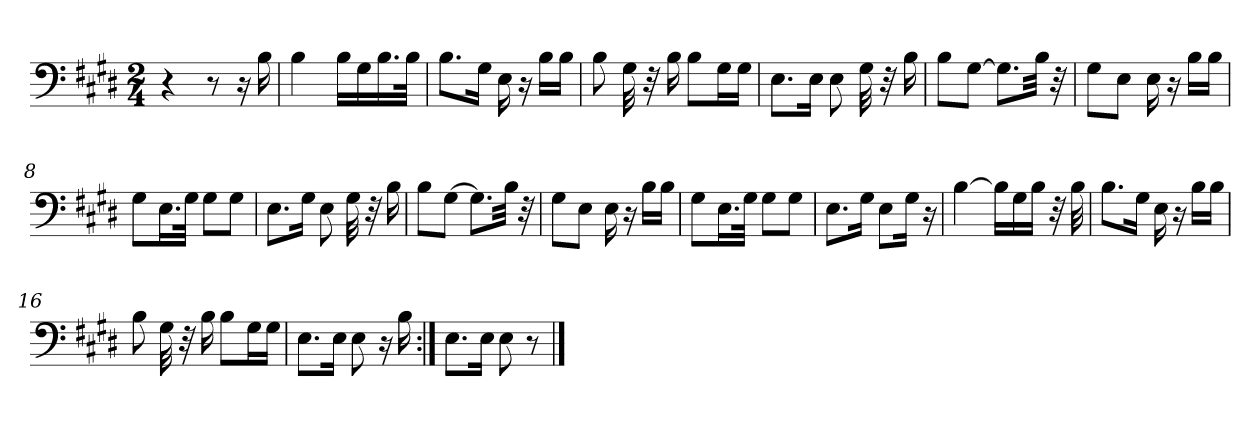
**kern
*part1
*staff1
*clefF4
*k[f#c#g#d#]
*M2/4
=1
4r
8r
16r
16B\
=2
4B\
16B\LL
16G#\
16.B\
32B\JJk
=3
8.B\L
16G#\Jk
16E\
16r
16B\LL
16B\JJ
=4
8B\
32G#\
32r
16B\
8B\L
16G#\L
16G#\JJ
=5
8.E\L
16E\Jk
8E\
32G#\
32r
16B\
=
8B\L
[8G#\J
8.G#\L]
32B\Jkk
32r
=7
8G#\L
8E\J
16E\
16r
16B\LL
16B\JJ
=8
8G#\L
16.E\L
32G#\JJk
8G#\L
8G#\J
=9
8.E\L
16G#\Jk
8E\
32G#\
32r
16B\
=10
8B\L
[8G#\J
8.G#\L]
32B\Jkk
32r
=11
8G#\L
8E\J
16E\
16r
16B\LL
16B\JJ
=12
8G#\L
16.E\L
32G#\JJk
8G#\L
8G#\J
=13
8.E\L
16G#\Jk
8E\L
16G#\Jk
16r
=14
[4B\
16B\LL]
16G#\
16B\JJ
32r
32B\
=15
8.B\L
16G#\Jk
16E\
16r
16B\LL
16B\JJ
=16
8B\
32G#\
32r
16B\
8B\L
16G#\L
16G#\JJ
=17
8.E\L
16E\Jk
8E\
16r
16B\
=18:|!
8.E\L
16E\Jk
8E\
8r
==
*-
